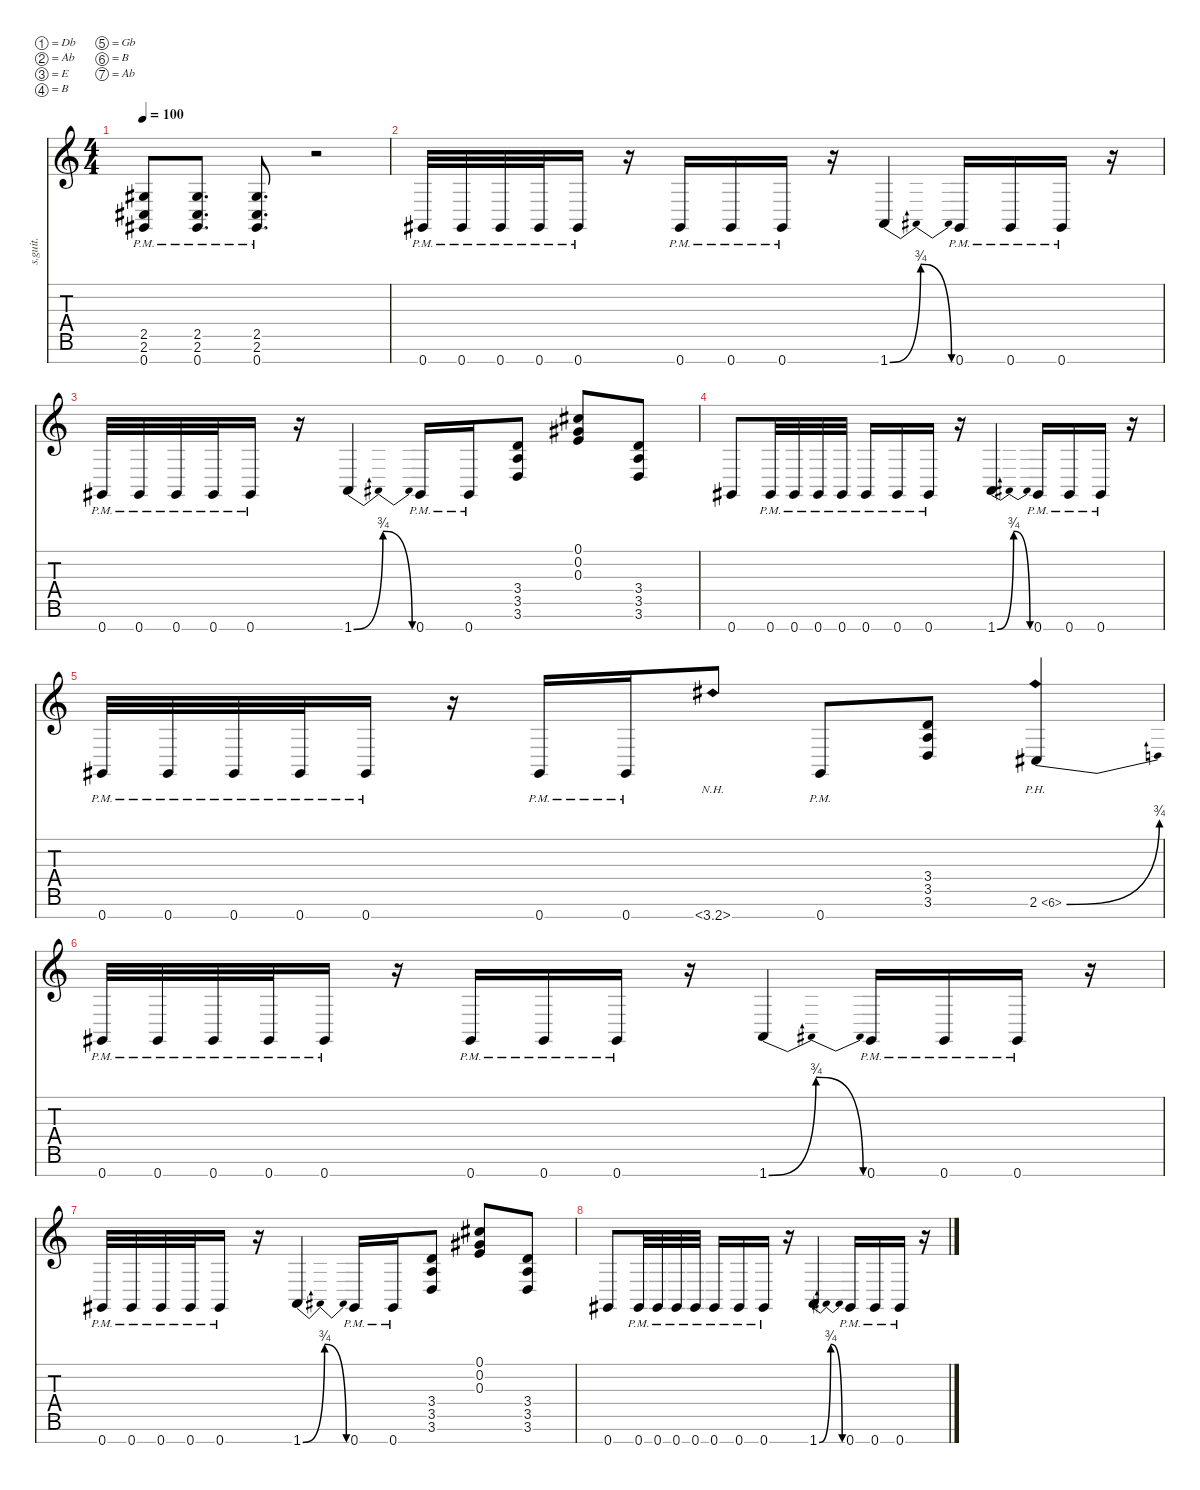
\defaultSystemsLayout 4
\hideDynamics
\bracketExtendMode nobrackets
\track ("riff" "s.guit.") {instrument acousticguitarsteel}
\staff {score tabs}
\tuning (Db4 Ab3 E3 B2 Gb2 B1 Ab1)
\ts (4 4)
\tempo 100
\clef g2
\ks c
(0.7{pm t acc #} 2.6{pm t acc #} 2.5{pm t acc #}).8{dy mf beam Up} (0.7{pm acc #} 2.6{pm acc #} 2.5{pm acc #}).8{d beam Up} (0.7{pm acc #} 2.6{pm acc #} 2.5{pm acc #}).8{d beam Up} r.2{beam Down} |
0.7{pm acc #}.32{beam Up} 0.7{pm acc #}.32{beam Up} 0.7{pm acc #}.32{beam Up} 0.7{pm acc #}.32{beam Up} 0.7{pm acc #}.16{beam Up} r.16{beam Down} 0.7{pm acc #}.16{beam Up} 0.7{pm acc #}.16{beam Up} 0.7{pm acc #}.16{beam Up} r.16{beam Down} 1.7{be (bendrelease 0 0 10.799999999999999 3 20.4 3 30 0)}.4{beam Up} 0.7{pm acc #}.16{beam Up} 0.7{pm acc #}.16{beam Up} 0.7{pm acc #}.16{beam Up} r.16{beam Down} |
0.7{pm acc #}.32{beam Up} 0.7{pm acc #}.32{beam Up} 0.7{pm acc #}.32{beam Up} 0.7{pm acc #}.32{beam Up} 0.7{pm acc #}.16{beam Up} r.16{beam Down} 1.7{be (bendrelease 0 0 10.2 3 20.4 3 30 0)}.4{beam Up} 0.7{pm acc #}.16{beam Up} 0.7{pm acc #}.16{beam Up} (3.6 3.5 3.4).8{beam Up} (0.1{acc #} 0.2{acc #} 0.3).8{beam Up} (3.5 3.6 3.4).8{beam Up} |
0.7{acc #}.8{beam Up} 0.7{pm acc #}.32{beam Up} 0.7{pm acc #}.32{beam Up} 0.7{pm acc #}.32{beam Up} 0.7{pm acc #}.32{beam Up} 0.7{pm acc #}.16{beam Up} 0.7{pm acc #}.16{beam Up} 0.7{pm acc #}.16{beam Up} r.16{beam Down} 1.7{be (bendrelease 0 0 9.6 3 20.4 3 30 0)}.4{beam Up} 0.7{pm acc #}.16{beam Up} 0.7{pm acc #}.16{beam Up} 0.7{pm acc #}.16{beam Up} r.16{beam Down} |
0.7{pm acc #}.32{beam Up} 0.7{pm acc #}.32{beam Up} 0.7{pm acc #}.32{beam Up} 0.7{pm acc #}.32{beam Up} 0.7{pm acc #}.16{beam Up} r.16{beam Down} 0.7{pm acc #}.16{beam Up} 0.7{pm acc #}.16{beam Up} 3.7{nh}.8{beam Up} 0.7{pm acc #}.8{beam Up} (3.6 3.5 3.4).8{beam Up} 2.6{be (bend 0 0 59.4 3) ph 4 acc #}.4{beam Up} |
0.7{pm acc #}.32{beam Up} 0.7{pm acc #}.32{beam Up} 0.7{pm acc #}.32{beam Up} 0.7{pm acc #}.32{beam Up} 0.7{pm acc #}.16{beam Up} r.16{beam Down} 0.7{pm acc #}.16{beam Up} 0.7{pm acc #}.16{beam Up} 0.7{pm acc #}.16{beam Up} r.16{beam Down} 1.7{be (bendrelease 0 0 10.799999999999999 3 20.4 3 30 0)}.4{beam Up} 0.7{pm acc #}.16{beam Up} 0.7{pm acc #}.16{beam Up} 0.7{pm acc #}.16{beam Up} r.16{beam Down} |
0.7{pm acc #}.32{beam Up} 0.7{pm acc #}.32{beam Up} 0.7{pm acc #}.32{beam Up} 0.7{pm acc #}.32{beam Up} 0.7{pm acc #}.16{beam Up} r.16{beam Down} 1.7{be (bendrelease 0 0 10.2 3 20.4 3 30 0)}.4{beam Up} 0.7{pm acc #}.16{beam Up} 0.7{pm acc #}.16{beam Up} (3.6 3.5 3.4).8{beam Up} (0.1{acc #} 0.2{acc #} 0.3).8{beam Up} (3.5 3.6 3.4).8{beam Up} |
0.7{acc #}.8{beam Up} 0.7{pm acc #}.32{beam Up} 0.7{pm acc #}.32{beam Up} 0.7{pm acc #}.32{beam Up} 0.7{pm acc #}.32{beam Up} 0.7{pm acc #}.16{beam Up} 0.7{pm acc #}.16{beam Up} 0.7{pm acc #}.16{beam Up} r.16{beam Down} 1.7{be (bendrelease 0 0 9.6 3 20.4 3 30 0)}.4{beam Up} 0.7{pm acc #}.16{beam Up} 0.7{pm acc #}.16{beam Up} 0.7{pm acc #}.16{beam Up} r.16{beam Down}
